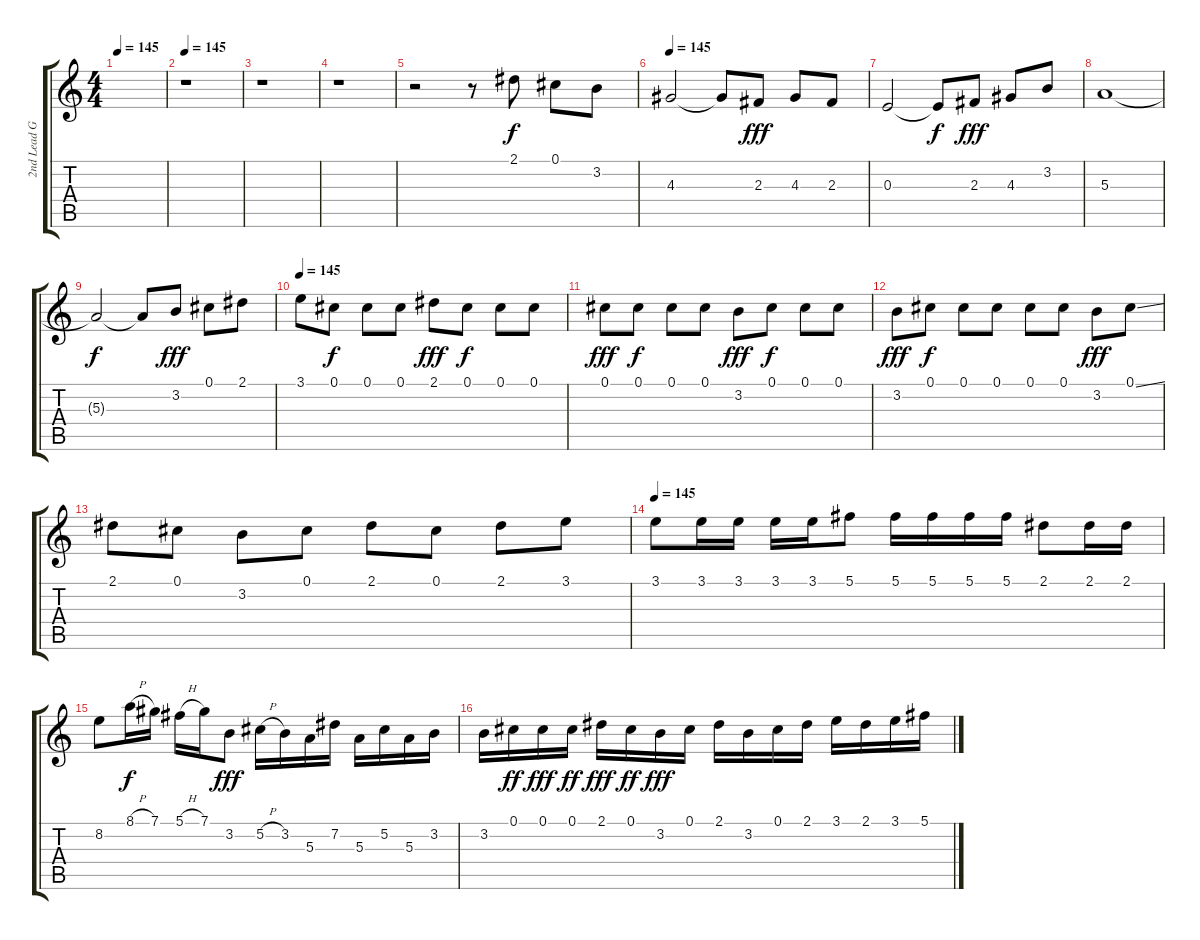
\track ("2nd Lead Guitar" "2nd Lead G") {instrument distortionguitar}
\staff {score tabs}
\tuning (Db4 Ab3 E3 B2 Gb2 Db2) {hide}
\ts (4 4)
\tempo 145
\clef g2
\ks c
|
\tempo 145
r.1 |
r.1 |
r.1 |
r.2 r.8 2.1.8{volume 16 balance 3} 0.1.8 3.2.8 |
\tempo 145
4.3.2 4.3{t}.8{dy f} 2.3.8{dy fff} 4.3.8 2.3.8 |
0.3.2 0.3{t}.8{dy f} 2.3.8{dy fff} 4.3.8 3.2.8 |
5.3.1 |
5.3{t}.2{dy f} 5.3{t}.8 3.2.8{dy fff} 0.1.8 2.1.8 |
\tempo 145
3.1.8 0.1.8{dy f} 0.1.8 0.1.8 2.1.8{dy fff} 0.1.8{dy f} 0.1.8 0.1.8 |
0.1.8{dy fff} 0.1.8{dy f} 0.1.8 0.1.8 3.2.8{dy fff} 0.1.8{dy f} 0.1.8 0.1.8 |
3.2.8{dy fff} 0.1.8{dy f} 0.1.8 0.1.8 0.1.8 0.1.8 3.2.8{dy fff} 0.1{ss}.8 |
2.1.8 0.1.8 3.2.8 0.1.8 2.1.8 0.1.8 2.1.8 3.1.8 |
\tempo 145
3.1.8 3.1.16 3.1.16 3.1.16 3.1.16 5.1.8 5.1.16 5.1.16 5.1.16 5.1.16 2.1.8 2.1.16 2.1.16 |
8.2.8 8.1{h}.16{dy f} 7.1.16 5.1{h}.16 7.1.16 3.2.8{dy fff} 5.2{h}.16 3.2.16 5.3.16 7.2.16 5.3.16 5.2.16 5.3.16 3.2.16 |
3.2.16 0.1.16{dy ff} 0.1.16{dy fff} 0.1.16{dy ff} 2.1.16{dy fff} 0.1.16{dy ff} 3.2.16{dy fff} 0.1.16 2.1.16 3.2.16 0.1.16 2.1.16 3.1.16 2.1.16 3.1.16 5.1.16
